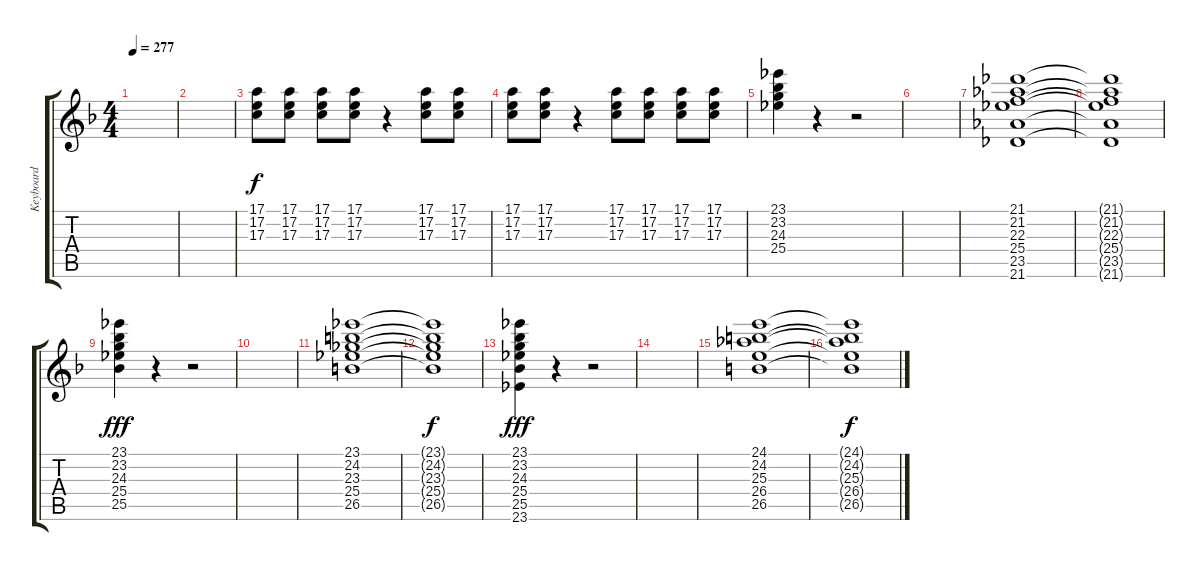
\track ("Keyboard" "Keyboard") {instrument rockorgan}
\staff {score tabs}
\tuning (E4 B3 G3 D3 A2 E2) {hide}
\ts (4 4)
\tempo 277
\clef g2
\ks f
|
|
(17.1 17.2 17.3).8 (17.1 17.2 17.3).8 (17.1 17.2 17.3).8 (17.1 17.2 17.3).8 r.4 (17.1 17.2 17.3).8 (17.1 17.2 17.3).8 |
(17.1 17.2 17.3).8 (17.1 17.2 17.3).8 r.4 (17.1 17.2 17.3).8 (17.1 17.2 17.3).8 (17.1 17.2 17.3).8 (17.1 17.2 17.3).8 |
(23.1 23.2 24.3 25.4).4 r.4 r.2 |
|
(21.1 21.2 22.3 25.4 23.5 21.6).1 |
(21.1{t} 21.2{t} 22.3{t} 25.4{t} 23.5{t} 21.6{t}).1{dy f} |
(23.1 23.2 24.3 25.4 25.5).4{dy fff} r.4 r.2 |
|
(23.1 24.2 23.3 25.4 26.5).1 |
(23.1{t} 24.2{t} 23.3{t} 25.4{t} 26.5{t}).1{dy f} |
(23.1 23.2 24.3 25.4 25.5 23.6).4{dy fff} r.4 r.2 |
|
(24.1 24.2 25.3 26.4 26.5).1 |
(24.1{t} 24.2{t} 25.3{t} 26.4{t} 26.5{t}).1{dy f}
